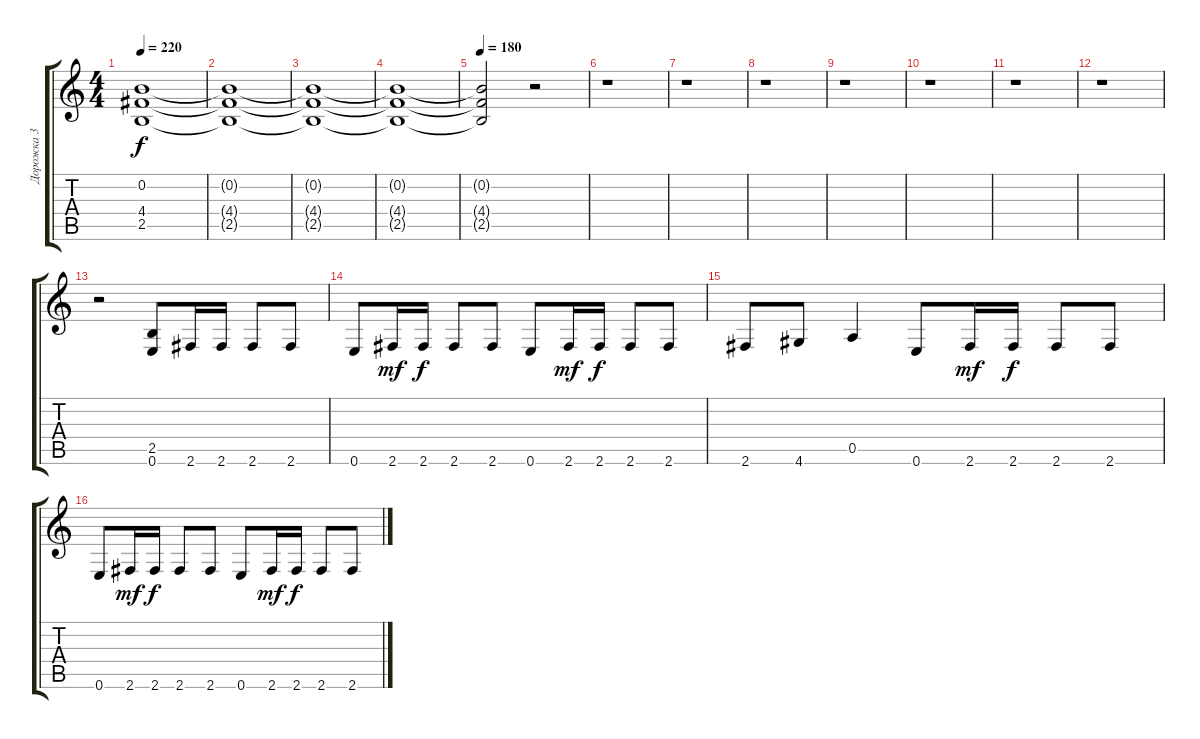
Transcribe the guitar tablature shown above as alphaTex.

\track ("Дорожка 3" "Дорожка 3") {instrument distortionguitar}
\staff {score tabs}
\tuning (E4 B3 G3 D3 A2 E2) {hide}
\ts (4 4)
\tempo 220
\clef g2
\ks c
(0.2{t} 4.4{t} 2.5{t}).1{dy f} |
(0.2{t} 4.4{t} 2.5{t}).1 |
(0.2{t} 4.4{t} 2.5{t}).1 |
(0.2{t} 4.4{t} 2.5{t}).1 |
\tempo 180
(0.2{t} 4.4{t} 2.5{t}).2 r.2 |
r.1 |
r.1 |
r.1 |
r.1 |
r.1 |
r.1 |
r.1 |
r.2 (2.5 0.6).8 2.6.16 2.6.16 2.6.8 2.6.8 |
0.6.8 2.6.16{dy mf} 2.6.16{dy f} 2.6.8 2.6.8 0.6.8 2.6.16{dy mf} 2.6.16{dy f} 2.6.8 2.6.8 |
2.6.8 4.6.8 0.5.4 0.6.8 2.6.16{dy mf} 2.6.16{dy f} 2.6.8 2.6.8 |
0.6.8 2.6.16{dy mf} 2.6.16{dy f} 2.6.8 2.6.8 0.6.8 2.6.16{dy mf} 2.6.16{dy f} 2.6.8 2.6.8
